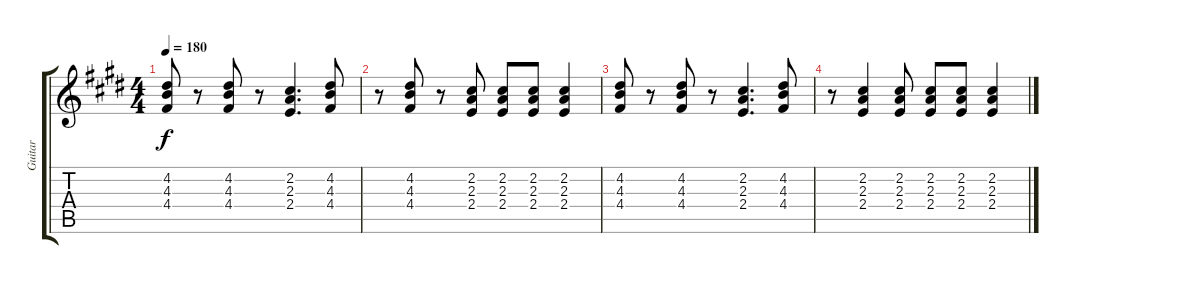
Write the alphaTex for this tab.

\track ("Guitar" "Guitar") {instrument electricguitarclean}
\staff {score tabs}
\tuning (E4 B3 G3 D3 A2 E2) {hide}
\ts (4 4)
\tempo 180
\clef g2
\ks e
(4.2 4.3 4.4).8{dy f} r.8 (4.2 4.3 4.4).8 r.8 (2.2 2.3 2.4).4{d} (4.2 4.3 4.4).8 |
r.8 (4.2 4.3 4.4).8 r.8 (2.2 2.3 2.4).8 (2.2 2.3 2.4).8 (2.2 2.3 2.4).8 (2.2 2.3 2.4).4 |
(4.2 4.3 4.4).8 r.8 (4.2 4.3 4.4).8 r.8 (2.2 2.3 2.4).4{d} (4.2 4.3 4.4).8 |
r.8 (2.2 2.3 2.4).4 (2.2 2.3 2.4).8 (2.2 2.3 2.4).8 (2.2 2.3 2.4).8 (2.2 2.3 2.4).4
